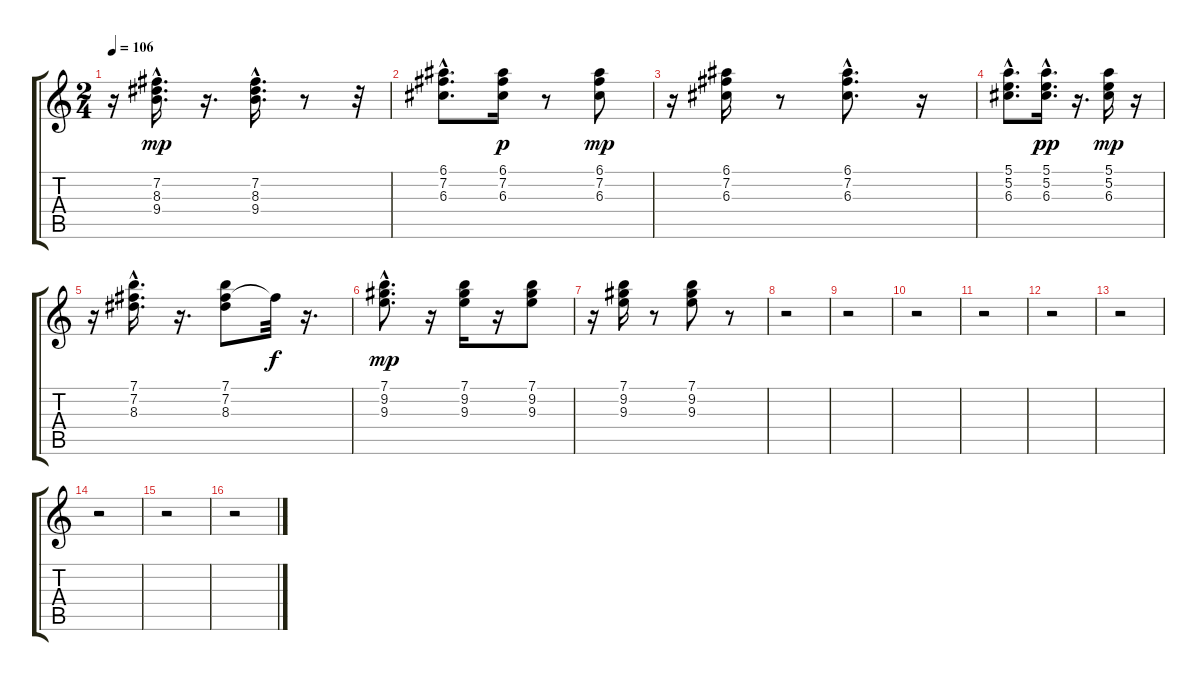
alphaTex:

\track "" {instrument electricguitarclean}
\staff {score tabs}
\tuning (E4 B3 G3 D3 A2 E2) {hide}
\ts (2 4)
\tempo 106
\clef g2
\ks c
r.16{dy p} (7.2 8.3{hac} 9.4{hac}).16{d dy mp} r.16{d} (7.2{hac} 8.3{hac} 9.4{hac}).16{d} r.8 r.32 |
(6.1 7.2 6.3{hac}).8{d} (6.1 7.2 6.3).16{dy p} r.8 (6.1 7.2 6.3).8{dy mp} |
r.16 (6.1 7.2 6.3).16 r.8 (6.1{hac} 7.2{hac} 6.3).8{d} r.16 |
(5.1 5.2 6.3{hac}).8{d} (5.1 5.2 6.3{hac}).16{d dy pp} r.16{d} (5.1 5.2 6.3).16{dy mp} r.16 |
r.16 (7.1{hac} 7.2 8.3).16{d} r.16{d} (7.1 7.2 8.3).8 7.2{t}.32{dy f} r.16{d} |
(7.1 9.2{hac} 9.3{hac}).8{d dy mp} r.16 (7.1 9.2 9.3).16 r.16 (7.1 9.2 9.3).8 |
r.16 (7.1 9.2 9.3).16 r.8 (7.1 9.2 9.3).8 r.8 |
r.2 |
r.2 |
r.2 |
r.2 |
r.2 |
r.2 |
r.2 |
r.2 |
r.2
